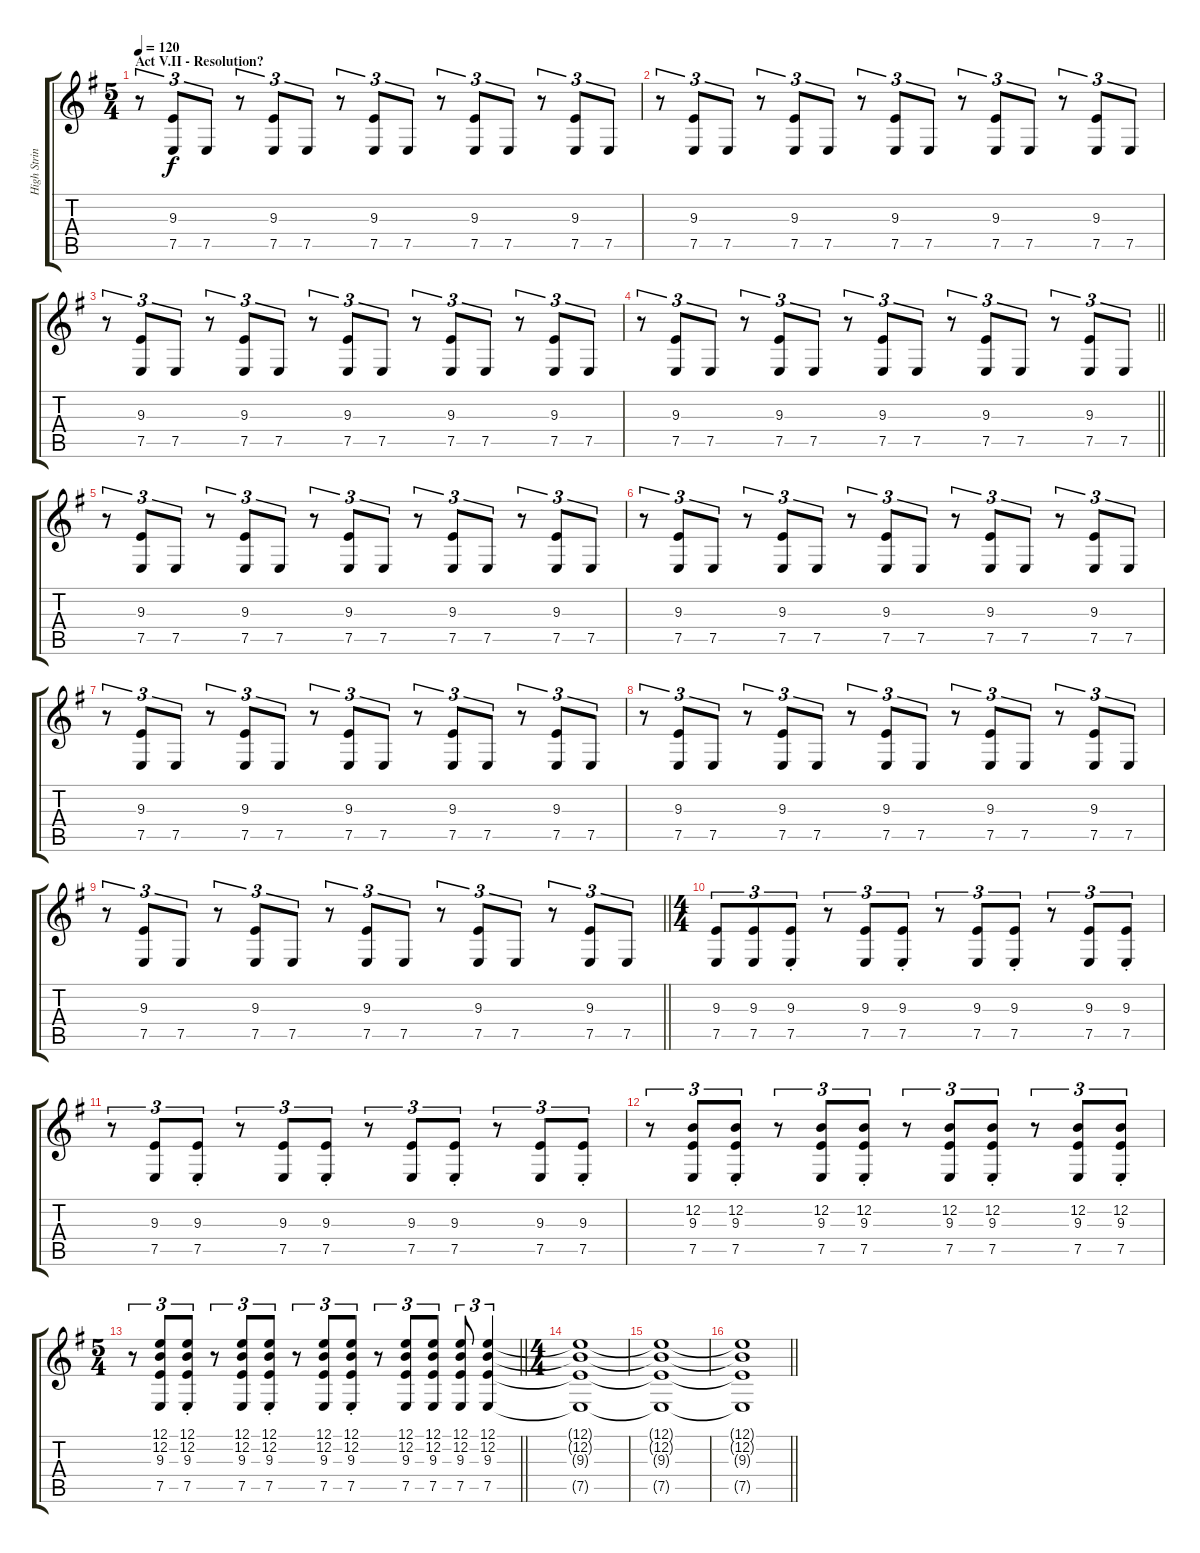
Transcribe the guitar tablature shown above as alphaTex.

\track ("High Strings Standard" "High Strin") {instrument stringensemble1}
\staff {score tabs}
\tuning (E4 B3 G3 D3 A2 E2) {hide}
\ts (5 4)
\section ("" "Act V.II - Resolution?")
\tempo 120
\clef g2
\ks eminor
r.8{tu (3 2) dy f volume 16} (9.3 7.5).8{tu (3 2)} 7.5.8{tu (3 2)} r.8{tu (3 2)} (9.3 7.5).8{tu (3 2)} 7.5.8{tu (3 2)} r.8{tu (3 2)} (9.3 7.5).8{tu (3 2)} 7.5.8{tu (3 2)} r.8{tu (3 2)} (9.3 7.5).8{tu (3 2)} 7.5.8{tu (3 2)} r.8{tu (3 2)} (9.3 7.5).8{tu (3 2)} 7.5.8{tu (3 2)} |
r.8{tu (3 2)} (9.3 7.5).8{tu (3 2)} 7.5.8{tu (3 2)} r.8{tu (3 2)} (9.3 7.5).8{tu (3 2)} 7.5.8{tu (3 2)} r.8{tu (3 2)} (9.3 7.5).8{tu (3 2)} 7.5.8{tu (3 2)} r.8{tu (3 2)} (9.3 7.5).8{tu (3 2)} 7.5.8{tu (3 2)} r.8{tu (3 2)} (9.3 7.5).8{tu (3 2)} 7.5.8{tu (3 2)} |
r.8{tu (3 2)} (9.3 7.5).8{tu (3 2)} 7.5.8{tu (3 2)} r.8{tu (3 2)} (9.3 7.5).8{tu (3 2)} 7.5.8{tu (3 2)} r.8{tu (3 2)} (9.3 7.5).8{tu (3 2)} 7.5.8{tu (3 2)} r.8{tu (3 2)} (9.3 7.5).8{tu (3 2)} 7.5.8{tu (3 2)} r.8{tu (3 2)} (9.3 7.5).8{tu (3 2)} 7.5.8{tu (3 2)} |
\barLineRight lightlight
r.8{tu (3 2)} (9.3 7.5).8{tu (3 2)} 7.5.8{tu (3 2)} r.8{tu (3 2)} (9.3 7.5).8{tu (3 2)} 7.5.8{tu (3 2)} r.8{tu (3 2)} (9.3 7.5).8{tu (3 2)} 7.5.8{tu (3 2)} r.8{tu (3 2)} (9.3 7.5).8{tu (3 2)} 7.5.8{tu (3 2)} r.8{tu (3 2)} (9.3 7.5).8{tu (3 2)} 7.5.8{tu (3 2)} |
r.8{tu (3 2)} (9.3 7.5).8{tu (3 2)} 7.5.8{tu (3 2)} r.8{tu (3 2)} (9.3 7.5).8{tu (3 2)} 7.5.8{tu (3 2)} r.8{tu (3 2)} (9.3 7.5).8{tu (3 2)} 7.5.8{tu (3 2)} r.8{tu (3 2)} (9.3 7.5).8{tu (3 2)} 7.5.8{tu (3 2)} r.8{tu (3 2)} (9.3 7.5).8{tu (3 2)} 7.5.8{tu (3 2)} |
r.8{tu (3 2)} (9.3 7.5).8{tu (3 2)} 7.5.8{tu (3 2)} r.8{tu (3 2)} (9.3 7.5).8{tu (3 2)} 7.5.8{tu (3 2)} r.8{tu (3 2)} (9.3 7.5).8{tu (3 2)} 7.5.8{tu (3 2)} r.8{tu (3 2)} (9.3 7.5).8{tu (3 2)} 7.5.8{tu (3 2)} r.8{tu (3 2)} (9.3 7.5).8{tu (3 2)} 7.5.8{tu (3 2)} |
r.8{tu (3 2)} (9.3 7.5).8{tu (3 2)} 7.5.8{tu (3 2)} r.8{tu (3 2)} (9.3 7.5).8{tu (3 2)} 7.5.8{tu (3 2)} r.8{tu (3 2)} (9.3 7.5).8{tu (3 2)} 7.5.8{tu (3 2)} r.8{tu (3 2)} (9.3 7.5).8{tu (3 2)} 7.5.8{tu (3 2)} r.8{tu (3 2)} (9.3 7.5).8{tu (3 2)} 7.5.8{tu (3 2)} |
r.8{tu (3 2)} (9.3 7.5).8{tu (3 2)} 7.5.8{tu (3 2)} r.8{tu (3 2)} (9.3 7.5).8{tu (3 2)} 7.5.8{tu (3 2)} r.8{tu (3 2)} (9.3 7.5).8{tu (3 2)} 7.5.8{tu (3 2)} r.8{tu (3 2)} (9.3 7.5).8{tu (3 2)} 7.5.8{tu (3 2)} r.8{tu (3 2)} (9.3 7.5).8{tu (3 2)} 7.5.8{tu (3 2)} |
\barLineRight lightlight
r.8{tu (3 2)} (9.3 7.5).8{tu (3 2)} 7.5.8{tu (3 2)} r.8{tu (3 2)} (9.3 7.5).8{tu (3 2)} 7.5.8{tu (3 2)} r.8{tu (3 2)} (9.3 7.5).8{tu (3 2)} 7.5.8{tu (3 2)} r.8{tu (3 2)} (9.3 7.5).8{tu (3 2)} 7.5.8{tu (3 2)} r.8{tu (3 2)} (9.3 7.5).8{tu (3 2)} 7.5.8{tu (3 2)} |
\ts (4 4)
(9.3 7.5).8{tu (3 2) balance 8} (9.3 7.5).8{tu (3 2)} (9.3{st} 7.5{st}).8{tu (3 2)} r.8{tu (3 2)} (9.3 7.5).8{tu (3 2)} (9.3{st} 7.5{st}).8{tu (3 2)} r.8{tu (3 2)} (9.3 7.5).8{tu (3 2)} (9.3{st} 7.5{st}).8{tu (3 2)} r.8{tu (3 2)} (9.3 7.5).8{tu (3 2)} (9.3{st} 7.5{st}).8{tu (3 2)} |
r.8{tu (3 2)} (9.3 7.5).8{tu (3 2)} (9.3{st} 7.5{st}).8{tu (3 2)} r.8{tu (3 2)} (9.3 7.5).8{tu (3 2)} (9.3{st} 7.5{st}).8{tu (3 2)} r.8{tu (3 2)} (9.3 7.5).8{tu (3 2)} (9.3{st} 7.5{st}).8{tu (3 2)} r.8{tu (3 2)} (9.3 7.5).8{tu (3 2)} (9.3{st} 7.5{st}).8{tu (3 2)} |
r.8{tu (3 2)} (12.2 9.3 7.5).8{tu (3 2)} (12.2{st} 9.3{st} 7.5{st}).8{tu (3 2)} r.8{tu (3 2)} (12.2 9.3 7.5).8{tu (3 2)} (12.2{st} 9.3{st} 7.5{st}).8{tu (3 2)} r.8{tu (3 2)} (12.2 9.3 7.5).8{tu (3 2)} (12.2{st} 9.3{st} 7.5{st}).8{tu (3 2)} r.8{tu (3 2)} (12.2 9.3 7.5).8{tu (3 2)} (12.2{st} 9.3{st} 7.5{st}).8{tu (3 2)} |
\ts (5 4)
\barLineRight lightlight
r.8{tu (3 2)} (12.1 12.2 9.3 7.5).8{tu (3 2)} (12.1{st} 12.2{st} 9.3{st} 7.5{st}).8{tu (3 2)} r.8{tu (3 2)} (12.1 12.2 9.3 7.5).8{tu (3 2)} (12.1{st} 12.2{st} 9.3{st} 7.5{st}).8{tu (3 2)} r.8{tu (3 2)} (12.1 12.2 9.3 7.5).8{tu (3 2)} (12.1{st} 12.2{st} 9.3{st} 7.5{st}).8{tu (3 2)} r.8{tu (3 2)} (12.1 12.2 9.3 7.5).8{tu (3 2)} (12.1 12.2 9.3 7.5).8{tu (3 2)} (12.1 12.2 9.3 7.5).8{tu (3 2)} (12.1 12.2 9.3 7.5).4{tu (3 2)} |
\ts (4 4)
(12.1{t} 12.2{t} 9.3{t} 7.5{t}).1 |
(12.1{t} 12.2{t} 9.3{t} 7.5{t}).1 |
\barLineRight lightlight
(12.1{t} 12.2{t} 9.3{t} 7.5{t}).1
